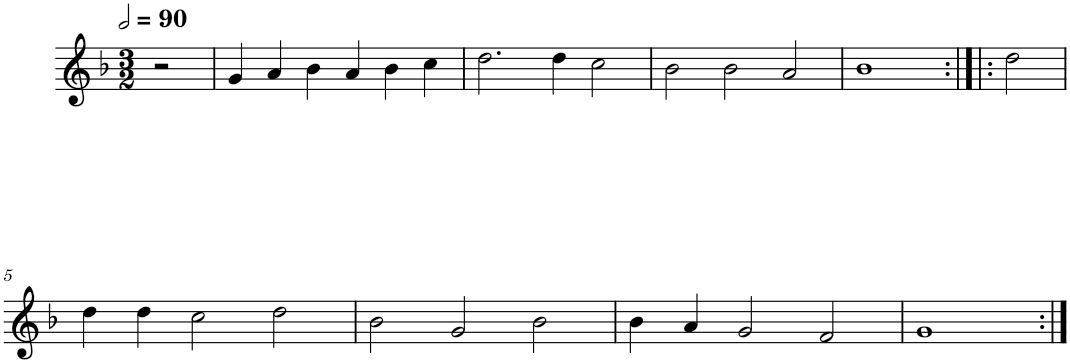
**kern
*part1
*staff1
*I"Cinq parties
*clefG2
*k[b-]
*M3/2
*MM180
=
2r
=1
4g/
4a/
4b-\
4a/
4b-\
4cc\
=2
2.dd\
4dd\
2cc\
=3
2b-\
2b-\
2a/
=4
1b-
2dd\
!!LO:LB:g=z
=5
4dd\
4dd\
2cc\
2dd\
=6
2b-\
2g/
2b-\
=7
4b-\
4a/
2g/
2f/
=8
1g
=:|!
*-
